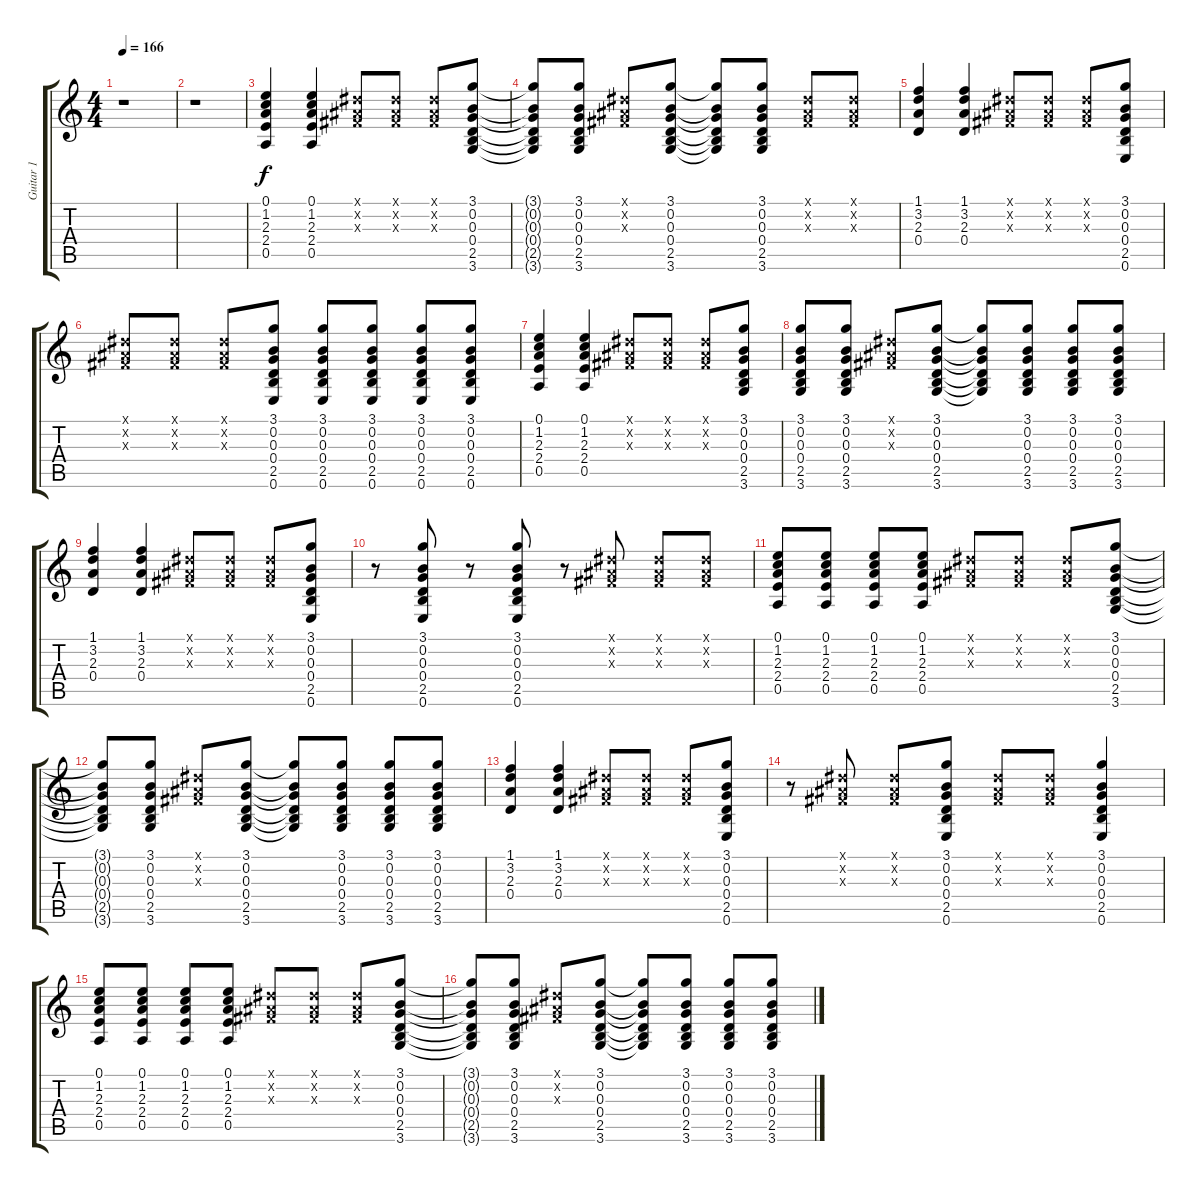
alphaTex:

\track ("Guitar 1" "Guitar 1") {instrument distortionguitar}
\staff {score tabs}
\tuning (E4 B3 G3 D3 A2 E2) {hide}
\ts (4 4)
\tempo 166
\clef g2
\ks c
r.1{dy f} |
r.1 |
(0.1 1.2 2.3 2.4 0.5).4 (0.1 1.2 2.3 2.4 0.5).4 (-1.1{x} -1.2{x} -1.3{x}).8 (-1.1{x} -1.2{x} -1.3{x}).8 (-1.1{x} -1.2{x} -1.3{x}).8 (3.1 0.2 0.3 0.4 2.5 3.6).8 |
(3.1{t} 0.2{t} 0.3{t} 0.4{t} 2.5{t} 3.6{t}).8 (3.1 0.2 0.3 0.4 2.5 3.6).8 (-1.1{x} -1.2{x} -1.3{x}).8 (3.1 0.2 0.3 0.4 2.5 3.6).8 (3.1{t} 0.2{t} 0.3{t} 0.4{t} 2.5{t} 3.6{t}).8 (3.1 0.2 0.3 0.4 2.5 3.6).8 (-1.1{x} -1.2{x} -1.3{x}).8 (-1.1{x} -1.2{x} -1.3{x}).8 |
(1.1 3.2 2.3 0.4).4 (1.1 3.2 2.3 0.4).4 (-1.1{x} -1.2{x} -1.3{x}).8 (-1.1{x} -1.2{x} -1.3{x}).8 (-1.1{x} -1.2{x} -1.3{x}).8 (3.1 0.2 0.3 0.4 2.5 0.6).8 |
(-1.1{x} -1.2{x} -1.3{x}).8 (-1.1{x} -1.2{x} -1.3{x}).8 (-1.1{x} -1.2{x} -1.3{x}).8 (3.1 0.2 0.3 0.4 2.5 0.6).8 (3.1 0.2 0.3 0.4 2.5 0.6).8 (3.1 0.2 0.3 0.4 2.5 0.6).8 (3.1 0.2 0.3 0.4 2.5 0.6).8 (3.1 0.2 0.3 0.4 2.5 0.6).8 |
(0.1 1.2 2.3 2.4 0.5).4 (0.1 1.2 2.3 2.4 0.5).4 (-1.1{x} -1.2{x} -1.3{x}).8 (-1.1{x} -1.2{x} -1.3{x}).8 (-1.1{x} -1.2{x} -1.3{x}).8 (3.1 0.2 0.3 0.4 2.5 3.6).8 |
(3.1 0.2 0.3 0.4 2.5 3.6).8 (3.1 0.2 0.3 0.4 2.5 3.6).8 (-1.1{x} -1.2{x} -1.3{x}).8 (3.1 0.2 0.3 0.4 2.5 3.6).8 (3.1{t} 0.2{t} 0.3{t} 0.4{t} 2.5{t} 3.6{t}).8 (3.1 0.2 0.3 0.4 2.5 3.6).8 (3.1 0.2 0.3 0.4 2.5 3.6).8 (3.1 0.2 0.3 0.4 2.5 3.6).8 |
(1.1 3.2 2.3 0.4).4 (1.1 3.2 2.3 0.4).4 (-1.1{x} -1.2{x} -1.3{x}).8 (-1.1{x} -1.2{x} -1.3{x}).8 (-1.1{x} -1.2{x} -1.3{x}).8 (3.1 0.2 0.3 0.4 2.5 0.6).8 |
r.8 (3.1 0.2 0.3 0.4 2.5 0.6).8 r.8 (3.1 0.2 0.3 0.4 2.5 0.6).8 r.8 (-1.1{x} -1.2{x} -1.3{x}).8 (-1.1{x} -1.2{x} -1.3{x}).8 (-1.1{x} -1.2{x} -1.3{x}).8 |
(0.1 1.2 2.3 2.4 0.5).8 (0.1 1.2 2.3 2.4 0.5).8 (0.1 1.2 2.3 2.4 0.5).8 (0.1 1.2 2.3 2.4 0.5).8 (-1.1{x} -1.2{x} -1.3{x}).8 (-1.1{x} -1.2{x} -1.3{x}).8 (-1.1{x} -1.2{x} -1.3{x}).8 (3.1 0.2 0.3 0.4 2.5 3.6).8 |
(3.1{t} 0.2{t} 0.3{t} 0.4{t} 2.5{t} 3.6{t}).8 (3.1 0.2 0.3 0.4 2.5 3.6).8 (-1.1{x} -1.2{x} -1.3{x}).8 (3.1 0.2 0.3 0.4 2.5 3.6).8 (3.1{t} 0.2{t} 0.3{t} 0.4{t} 2.5{t} 3.6{t}).8 (3.1 0.2 0.3 0.4 2.5 3.6).8 (3.1 0.2 0.3 0.4 2.5 3.6).8 (3.1 0.2 0.3 0.4 2.5 3.6).8 |
(1.1 3.2 2.3 0.4).4 (1.1 3.2 2.3 0.4).4 (-1.1{x} -1.2{x} -1.3{x}).8 (-1.1{x} -1.2{x} -1.3{x}).8 (-1.1{x} -1.2{x} -1.3{x}).8 (3.1 0.2 0.3 0.4 2.5 0.6).8 |
r.8 (-1.1{x} -1.2{x} -1.3{x}).8 (-1.1{x} -1.2{x} -1.3{x}).8 (3.1 0.2 0.3 0.4 2.5 0.6).8 (-1.1{x} -1.2{x} -1.3{x}).8 (-1.1{x} -1.2{x} -1.3{x}).8 (3.1 0.2 0.3 0.4 2.5 0.6).4 |
(0.1 1.2 2.3 2.4 0.5).8 (0.1 1.2 2.3 2.4 0.5).8 (0.1 1.2 2.3 2.4 0.5).8 (0.1 1.2 2.3 2.4 0.5).8 (-1.1{x} -1.2{x} -1.3{x}).8 (-1.1{x} -1.2{x} -1.3{x}).8 (-1.1{x} -1.2{x} -1.3{x}).8 (3.1 0.2 0.3 0.4 2.5 3.6).8 |
(3.1{t} 0.2{t} 0.3{t} 0.4{t} 2.5{t} 3.6{t}).8 (3.1 0.2 0.3 0.4 2.5 3.6).8 (-1.1{x} -1.2{x} -1.3{x}).8 (3.1 0.2 0.3 0.4 2.5 3.6).8 (3.1{t} 0.2{t} 0.3{t} 0.4{t} 2.5{t} 3.6{t}).8 (3.1 0.2 0.3 0.4 2.5 3.6).8 (3.1 0.2 0.3 0.4 2.5 3.6).8 (3.1 0.2 0.3 0.4 2.5 3.6).8
